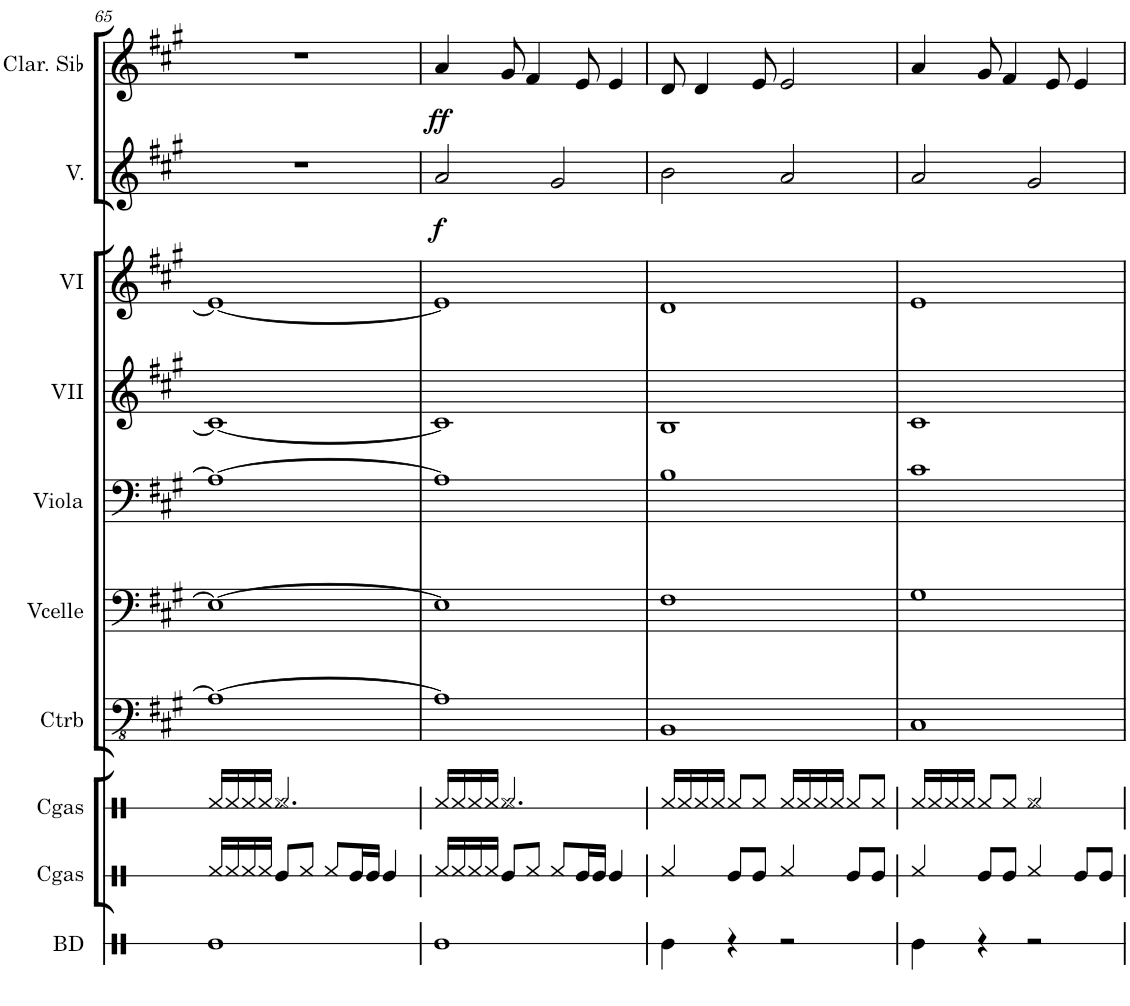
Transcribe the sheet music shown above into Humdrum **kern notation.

**kern	**kern	**kern	**kern	**kern	**kern	**dynam	**kern	**dynam
*part7	*part6	*part5	*part4	*part3	*part2	*part2	*part1	*part1
*staff7	*staff6	*staff5	*staff4	*staff3	*staff2	*staff2	*staff1	*staff1
*I"Contrabass	*I"Violoncello	*I"Viola	*I"Violin II	*I"Violin I	*I"Vox	*	*I"Clarinette en Sib	*
*I'Ctrb	*	*I'Viola	*I'VII	*I'VI	*I'V.	*	*I'Clar. Sib	*
!!LO:PB:g=z
*clefFv4	*clefF4	*clefF4	*clefG2	*clefG2	*clefG2	*	*clefG2	*
*ITrd7c12	*	*	*	*	*	*	*ITrd1c2	*
*k[f#c#g#]	*k[f#c#g#]	*k[f#c#g#]	*k[f#c#g#]	*k[f#c#g#]	*k[f#c#g#]	*	*k[f#c#g#]	*
*M4/4	*M4/4	*M4/4	*M4/4	*M4/4	*M4/4	*	*M4/4	*
=65	=65	=65	=65	=65	=65	=65	=65	=65
1AA_	1E_	1A_	1c#_	1e_	1r	.	1r	.
=66	=66	=66	=66	=66	=66	=66	=66	=66
!	!	!	!	!	!	!LO:DY:b	!	!LO:DY:b
1AA]	1E]	1A]	1c#]	1e]	2a/	f	4a/	ff
.	.	.	.	.	.	.	8g#/	.
.	.	.	.	.	.	.	4f#/	.
.	.	.	.	.	2g#/	.	.	.
.	.	.	.	.	.	.	8e/	.
.	.	.	.	.	.	.	4e/	.
=67	=67	=67	=67	=67	=67	=67	=67	=67
1BBB	1F#	1B	1B	1d	2b\	.	8d/	.
.	.	.	.	.	.	.	4d/	.
.	.	.	.	.	.	.	8e/	.
.	.	.	.	.	2a/	.	2e/	.
=68	=68	=68	=68	=68	=68	=68	=68	=68
1CC#	1G#	1c#	1c#	1e	2a/	.	4a/	.
.	.	.	.	.	.	.	8g#/	.
.	.	.	.	.	.	.	4f#/	.
.	.	.	.	.	2g#/	.	.	.
.	.	.	.	.	.	.	8e/	.
.	.	.	.	.	.	.	4e/	.
=	=	=	=	=	=	=	=	=
*-	*-	*-	*-	*-	*-	*-	*-	*-
